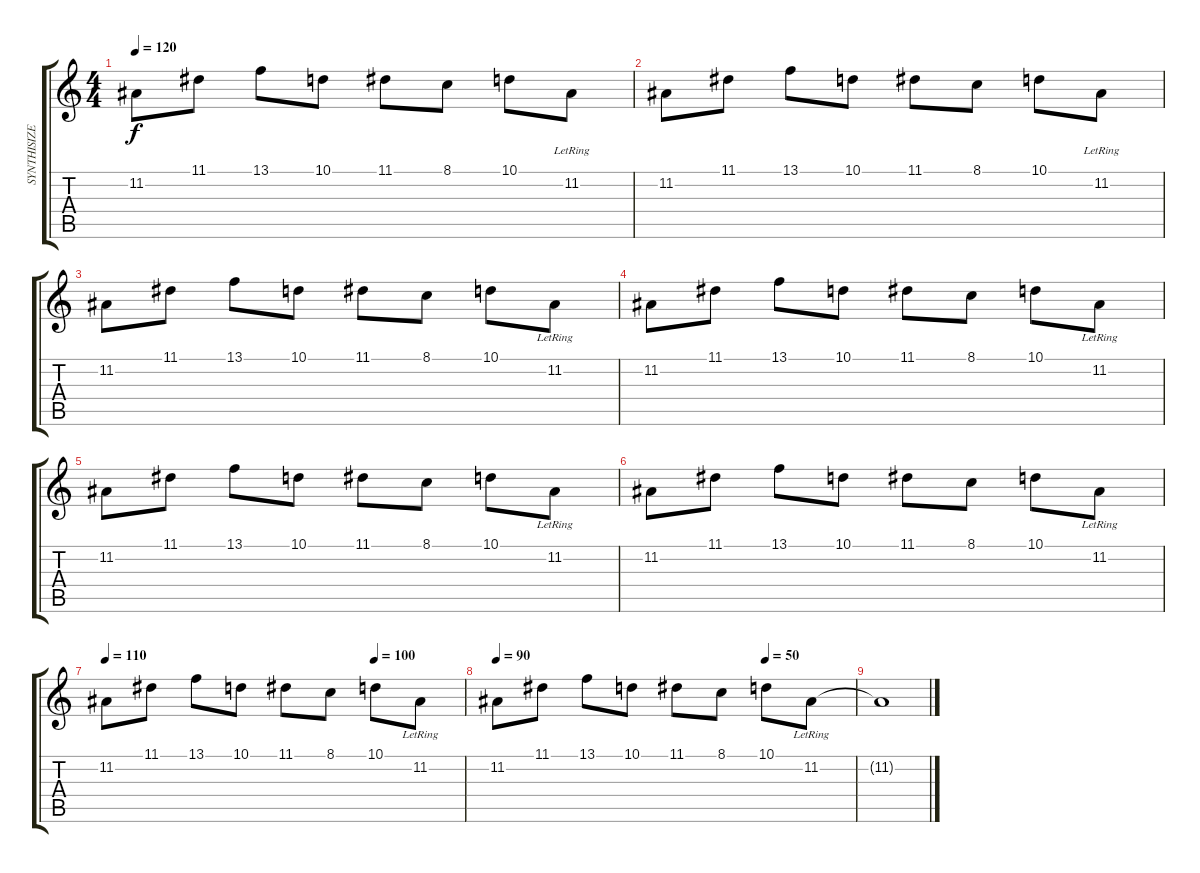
\track ("SYNTHISIZER OUTRO" "SYNTHISIZE") {instrument pad1newage}
\staff {score tabs}
\tuning (E4 B3 G3 D3 A2 E2) {hide}
\ts (4 4)
\tempo 120
\clef g2
\ks c
11.2.8{dy f} 11.1.8 13.1.8 10.1.8 11.1.8 8.1.8 10.1.8 11.2{lr}.8 |
11.2.8 11.1.8 13.1.8 10.1.8 11.1.8 8.1.8 10.1.8 11.2{lr}.8 |
11.2.8 11.1.8 13.1.8 10.1.8 11.1.8 8.1.8 10.1.8 11.2{lr}.8 |
11.2.8 11.1.8 13.1.8 10.1.8 11.1.8 8.1.8 10.1.8 11.2{lr}.8 |
11.2.8 11.1.8 13.1.8 10.1.8 11.1.8 8.1.8 10.1.8 11.2{lr}.8 |
11.2.8 11.1.8 13.1.8 10.1.8 11.1.8 8.1.8 10.1.8 11.2{lr}.8 |
\tempo 110
\tempo (100 0.75)
11.2.8 11.1.8 13.1.8 10.1.8 11.1.8 8.1.8 10.1.8 11.2{lr}.8 |
\tempo 90
\tempo (50 0.75)
11.2.8 11.1.8 13.1.8 10.1.8 11.1.8 8.1.8 10.1.8 11.2{lr}.8 |
11.2{t}.1
